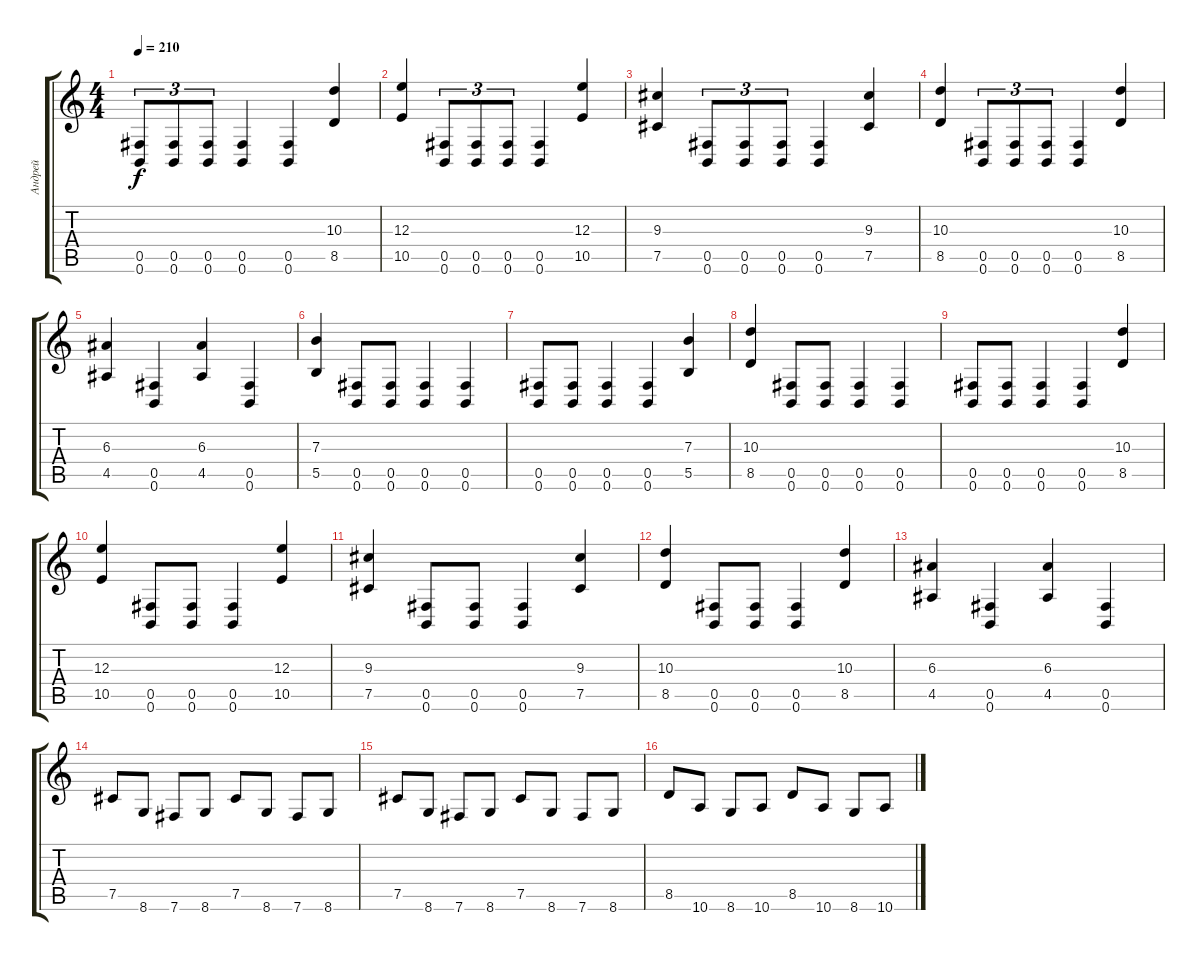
\track ("Андрей" "Андрей") {instrument overdrivenguitar}
\staff {score tabs}
\tuning (Db4 Ab3 E3 B2 Gb2 B1) {hide}
\ts (4 4)
\tempo 210
\clef g2
\ks c
(0.5 0.6).8{tu (3 2) dy f} (0.5 0.6).8{tu (3 2)} (0.5 0.6).8{tu (3 2)} (0.5 0.6).4 (0.5 0.6).4 (10.3 8.5).4 |
(12.3 10.5).4 (0.5 0.6).8{tu (3 2)} (0.5 0.6).8{tu (3 2)} (0.5 0.6).8{tu (3 2)} (0.5 0.6).4 (12.3 10.5).4 |
(9.3 7.5).4 (0.5 0.6).8{tu (3 2)} (0.5 0.6).8{tu (3 2)} (0.5 0.6).8{tu (3 2)} (0.5 0.6).4 (9.3 7.5).4 |
(10.3 8.5).4 (0.5 0.6).8{tu (3 2)} (0.5 0.6).8{tu (3 2)} (0.5 0.6).8{tu (3 2)} (0.5 0.6).4 (10.3 8.5).4 |
(6.3 4.5).4 (0.5 0.6).4 (6.3 4.5).4 (0.5 0.6).4 |
(7.3 5.5).4 (0.5 0.6).8 (0.5 0.6).8 (0.5 0.6).4 (0.5 0.6).4 |
(0.5 0.6).8 (0.5 0.6).8 (0.5 0.6).4 (0.5 0.6).4 (7.3 5.5).4 |
(10.3 8.5).4 (0.5 0.6).8 (0.5 0.6).8 (0.5 0.6).4 (0.5 0.6).4 |
(0.5 0.6).8 (0.5 0.6).8 (0.5 0.6).4 (0.5 0.6).4 (10.3 8.5).4 |
(12.3 10.5).4 (0.5 0.6).8 (0.5 0.6).8 (0.5 0.6).4 (12.3 10.5).4 |
(9.3 7.5).4 (0.5 0.6).8 (0.5 0.6).8 (0.5 0.6).4 (9.3 7.5).4 |
(10.3 8.5).4 (0.5 0.6).8 (0.5 0.6).8 (0.5 0.6).4 (10.3 8.5).4 |
(6.3 4.5).4 (0.5 0.6).4 (6.3 4.5).4 (0.5 0.6).4 |
7.5.8 8.6.8 7.6.8 8.6.8 7.5.8 8.6.8 7.6.8 8.6.8 |
7.5.8 8.6.8 7.6.8 8.6.8 7.5.8 8.6.8 7.6.8 8.6.8 |
8.5.8 10.6.8 8.6.8 10.6.8 8.5.8 10.6.8 8.6.8 10.6.8
